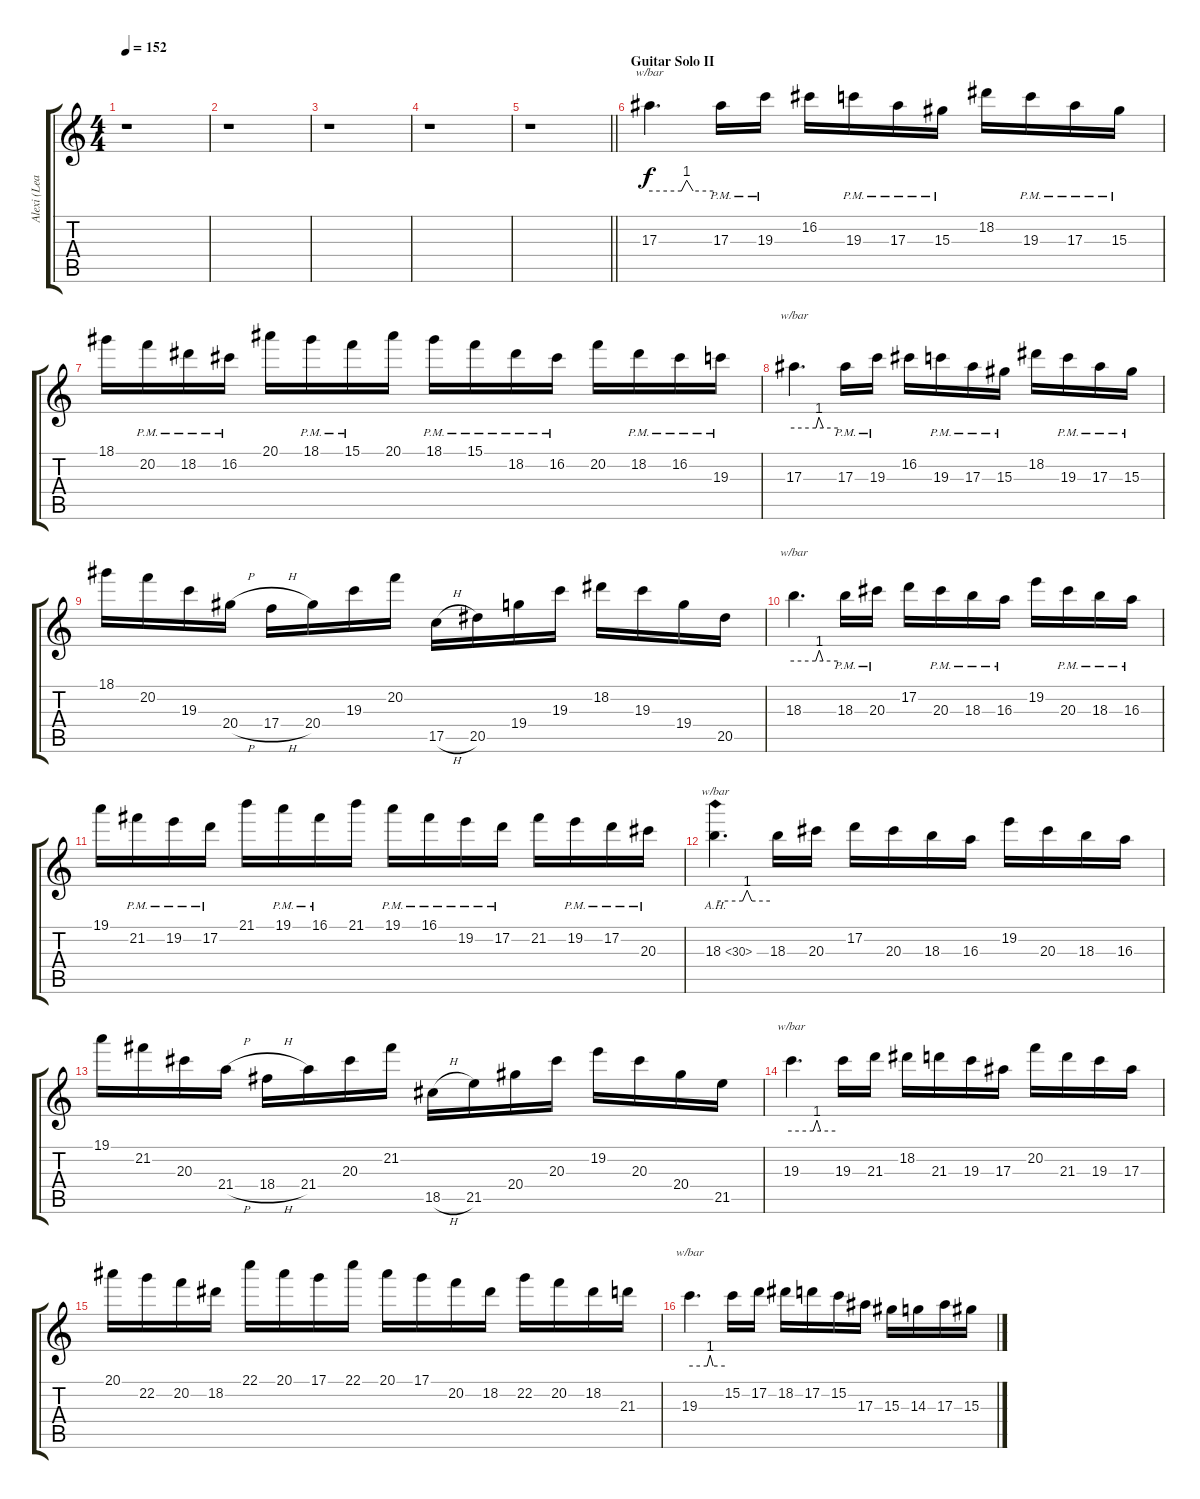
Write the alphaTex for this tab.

\track ("Alexi (Lead Guitar)" "Alexi (Lea") {instrument distortionguitar}
\staff {score tabs}
\tuning (D4 A3 F3 C3 G2 C2) {hide}
\ts (4 4)
\tempo 152
\clef g2
\ks c
r.1{dy f} |
r.1 |
r.1 |
r.1 |
\barLineRight lightlight
r.1 |
\section ("" "Guitar Solo II")
17.3.4{d tbe (custom default 0 0 30 0 35 4 41 0 60 0) volume 16 balance 8 instrument distortionguitar} 17.3{pm}.16 19.3{pm}.16 16.2.16 19.3{pm}.16 17.3{pm}.16 15.3{pm}.16 18.2.16 19.3{pm}.16 17.3{pm}.16 15.3{pm}.16 |
18.1.16 20.2{pm}.16 18.2{pm}.16 16.2{pm}.16 20.1.16 18.1{pm}.16 15.1{pm}.16 20.1.16 18.1{pm}.16 15.1{pm}.16 18.2{pm}.16 16.2{pm}.16 20.2.16 18.2{pm}.16 16.2{pm}.16 19.3{pm}.16 |
17.3.4{d tbe (custom default 0 0 30 0 34 4 40 0 60 0)} 17.3{pm}.16 19.3{pm}.16 16.2.16 19.3{pm}.16 17.3{pm}.16 15.3{pm}.16 18.2.16 19.3{pm}.16 17.3{pm}.16 15.3{pm}.16 |
18.1.16 20.2.16 19.3.16 20.4{h}.16 17.4{h}.16 20.4.16 19.3.16 20.2.16 17.5{h}.16 20.5.16 19.4.16 19.3.16 18.2.16 19.3.16 19.4.16 20.5.16 |
18.3.4{d tbe (custom default 0 0 30 0 35 4 40 0 60 0)} 18.3{pm}.16 20.3{pm}.16 17.2.16 20.3{pm}.16 18.3{pm}.16 16.3{pm}.16 19.2.16 20.3{pm}.16 18.3{pm}.16 16.3{pm}.16 |
19.1.16 21.2{pm}.16 19.2{pm}.16 17.2{pm}.16 21.1.16 19.1{pm}.16 16.1{pm}.16 21.1.16 19.1{pm}.16 16.1{pm}.16 19.2{pm}.16 17.2{pm}.16 21.2.16 19.2{pm}.16 17.2{pm}.16 20.3{pm}.16 |
18.3{ah 12}.4{d tbe (custom default 0 0 30 0 35 4 40 0 60 0)} 18.3.16 20.3.16 17.2.16 20.3.16 18.3.16 16.3.16 19.2.16 20.3.16 18.3.16 16.3.16 |
19.1.16 21.2.16 20.3.16 21.4{h}.16 18.4{h}.16 21.4.16 20.3.16 21.2.16 18.5{h}.16 21.5.16 20.4.16 20.3.16 19.2.16 20.3.16 20.4.16 21.5.16 |
19.3.4{d tbe (custom default 0 0 30 0 35 4 40 0 60 0)} 19.3.16 21.3.16 18.2.16 21.3.16 19.3.16 17.3.16 20.2.16 21.3.16 19.3.16 17.3.16 |
20.1.16 22.2.16 20.2.16 18.2.16 22.1.16 20.1.16 17.1.16 22.1.16 20.1.16 17.1.16 20.2.16 18.2.16 22.2.16 20.2.16 18.2.16 21.3.16 |
19.3.4{d tbe (custom default 0 0 30 0 35 4 40 0 60 0)} 15.2.16 17.2.16 18.2.16 17.2.16 15.2.16 17.3.16 15.3.16 14.3.16 17.3.16 15.3.16
